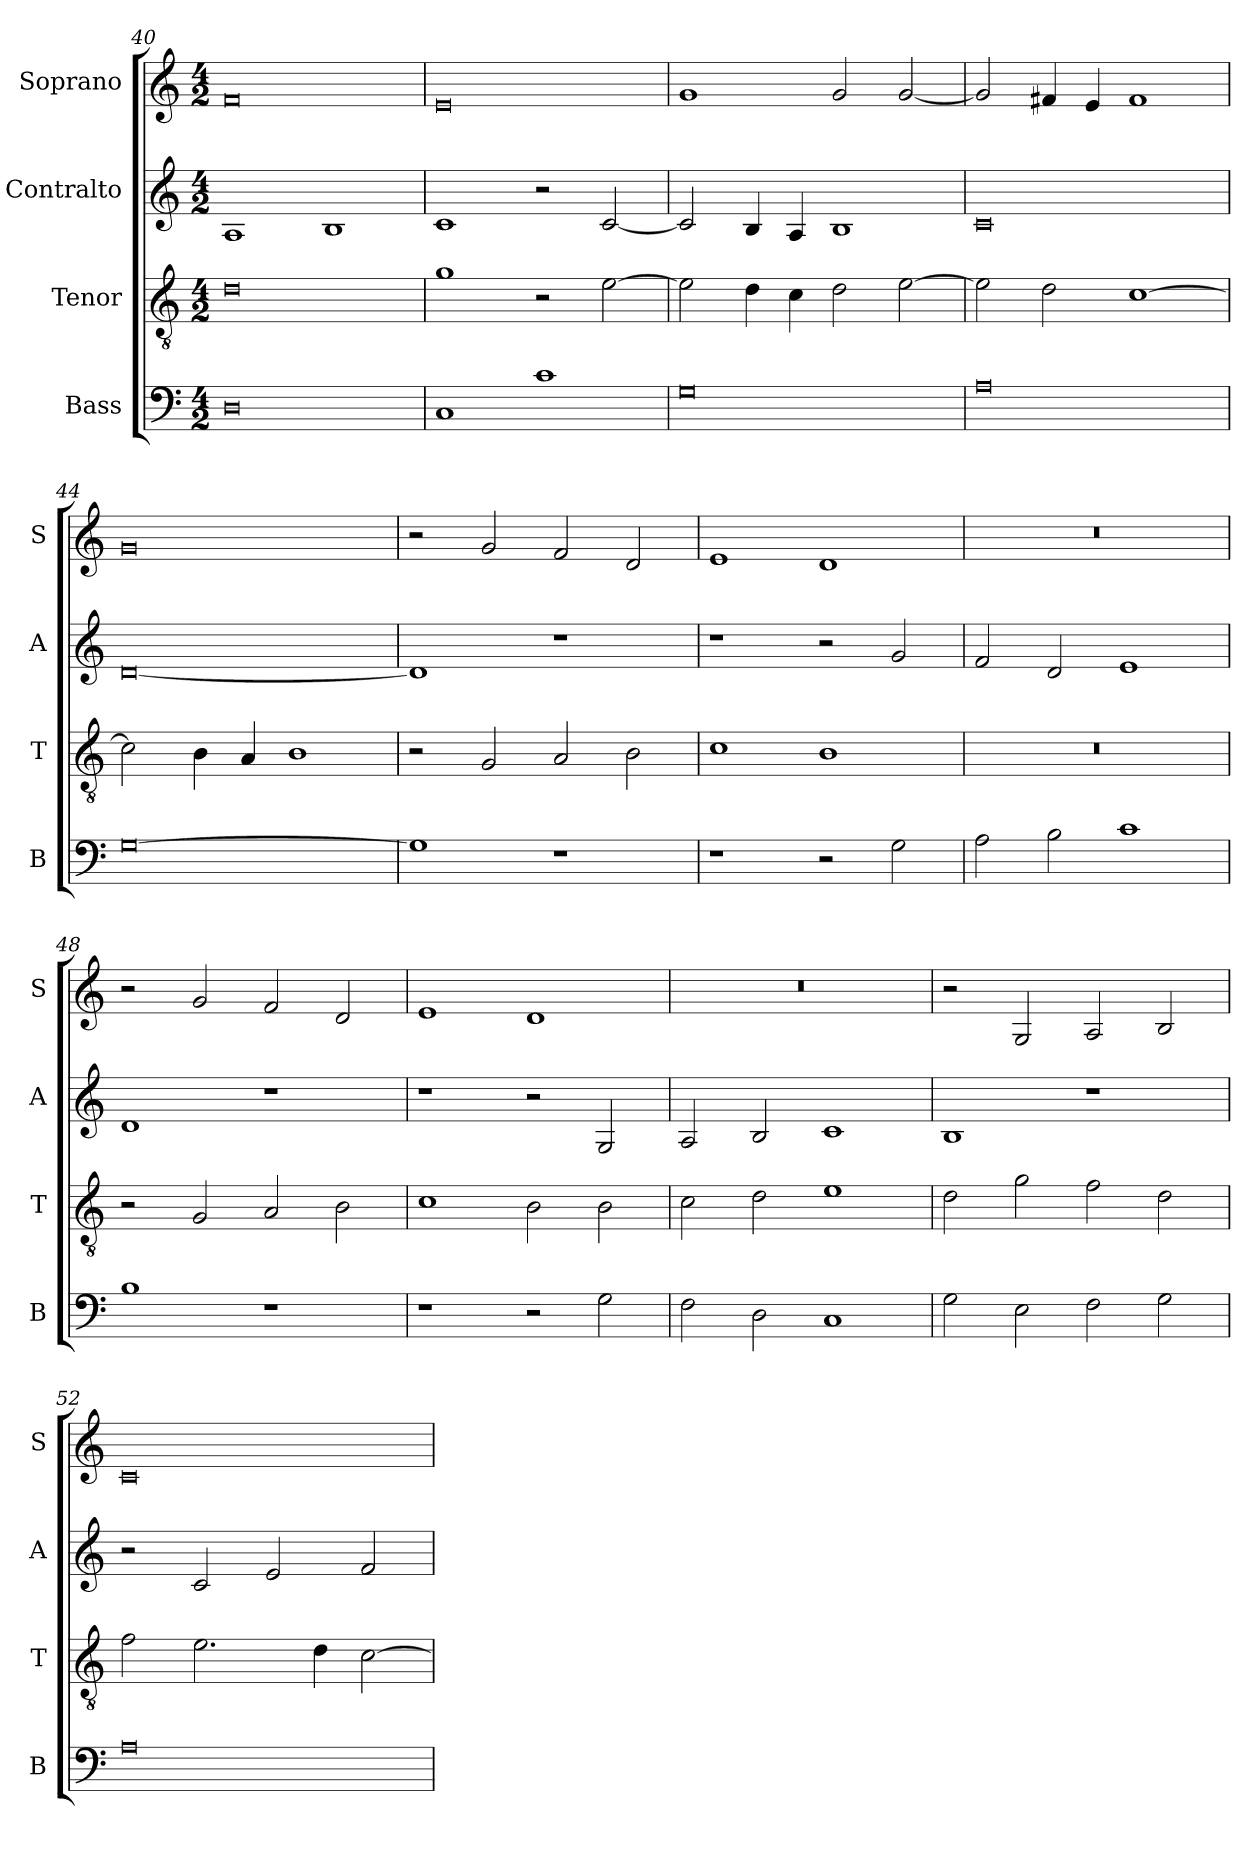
**kern	**kern	**kern	**kern
*part4	*part3	*part2	*part1
*staff4	*staff3	*staff2	*staff1
*I"Bass	*I"Tenor	*I"Contralto	*I"Soprano
*I'B	*I'T	*I'A	*I'S
*clefF4	*clefGv2	*clefG2	*clefG2
*k[]	*k[]	*k[]	*k[]
*G:mix	*G:mix	*G:mix	*G:mix
*M4/2	*M4/2	*M4/2	*M4/2
=40	=40	=40	=40
0D	0d	1A	0f
.	.	1B	.
=41	=41	=41	=41
1C	1g	1c	0e
1c	2r	2r	.
.	[2e	[2c	.
=42	=42	=42	=42
0G	2e]	2c]	1g
.	4d	4B	.
.	4c	4A	.
.	2d	1B	2g
.	[2e	.	[2g
=43	=43	=43	=43
0A	2e]	0c	2g]
.	2d	.	4f#X
.	.	.	4e
.	[1c	.	1f#
=44	=44	=44	=44
[0G	2c]	[0d	0g
.	4B	.	.
.	4A	.	.
.	1B	.	.
=45	=45	=45	=45
1G]	2r	1d]	2r
.	2G	.	2g
1r	2A	1r	2f
.	2B	.	2d
=46	=46	=46	=46
1r	1c	1r	1e
2r	1B	2r	1d
2G	.	2g	.
=47	=47	=47	=47
2A	0r	2f	0r
2B	.	2d	.
1c	.	1e	.
=48	=48	=48	=48
1B	2r	1d	2r
.	2G	.	2g
1r	2A	1r	2f
.	2B	.	2d
=49	=49	=49	=49
1r	1c	1r	1e
2r	2B	2r	1d
2G	2B	2G	.
=50	=50	=50	=50
2F	2c	2A	0r
2D	2d	2B	.
1C	1e	1c	.
=51	=51	=51	=51
2G	2d	1B	2r
2E	2g	.	2G
2F	2f	1r	2A
2G	2d	.	2B
=52	=52	=52	=52
0A	2f	2r	0c
.	2.e	2c	.
.	.	2e	.
.	4d	.	.
.	[2c	2f	.
=	=	=	=
*-	*-	*-	*-
